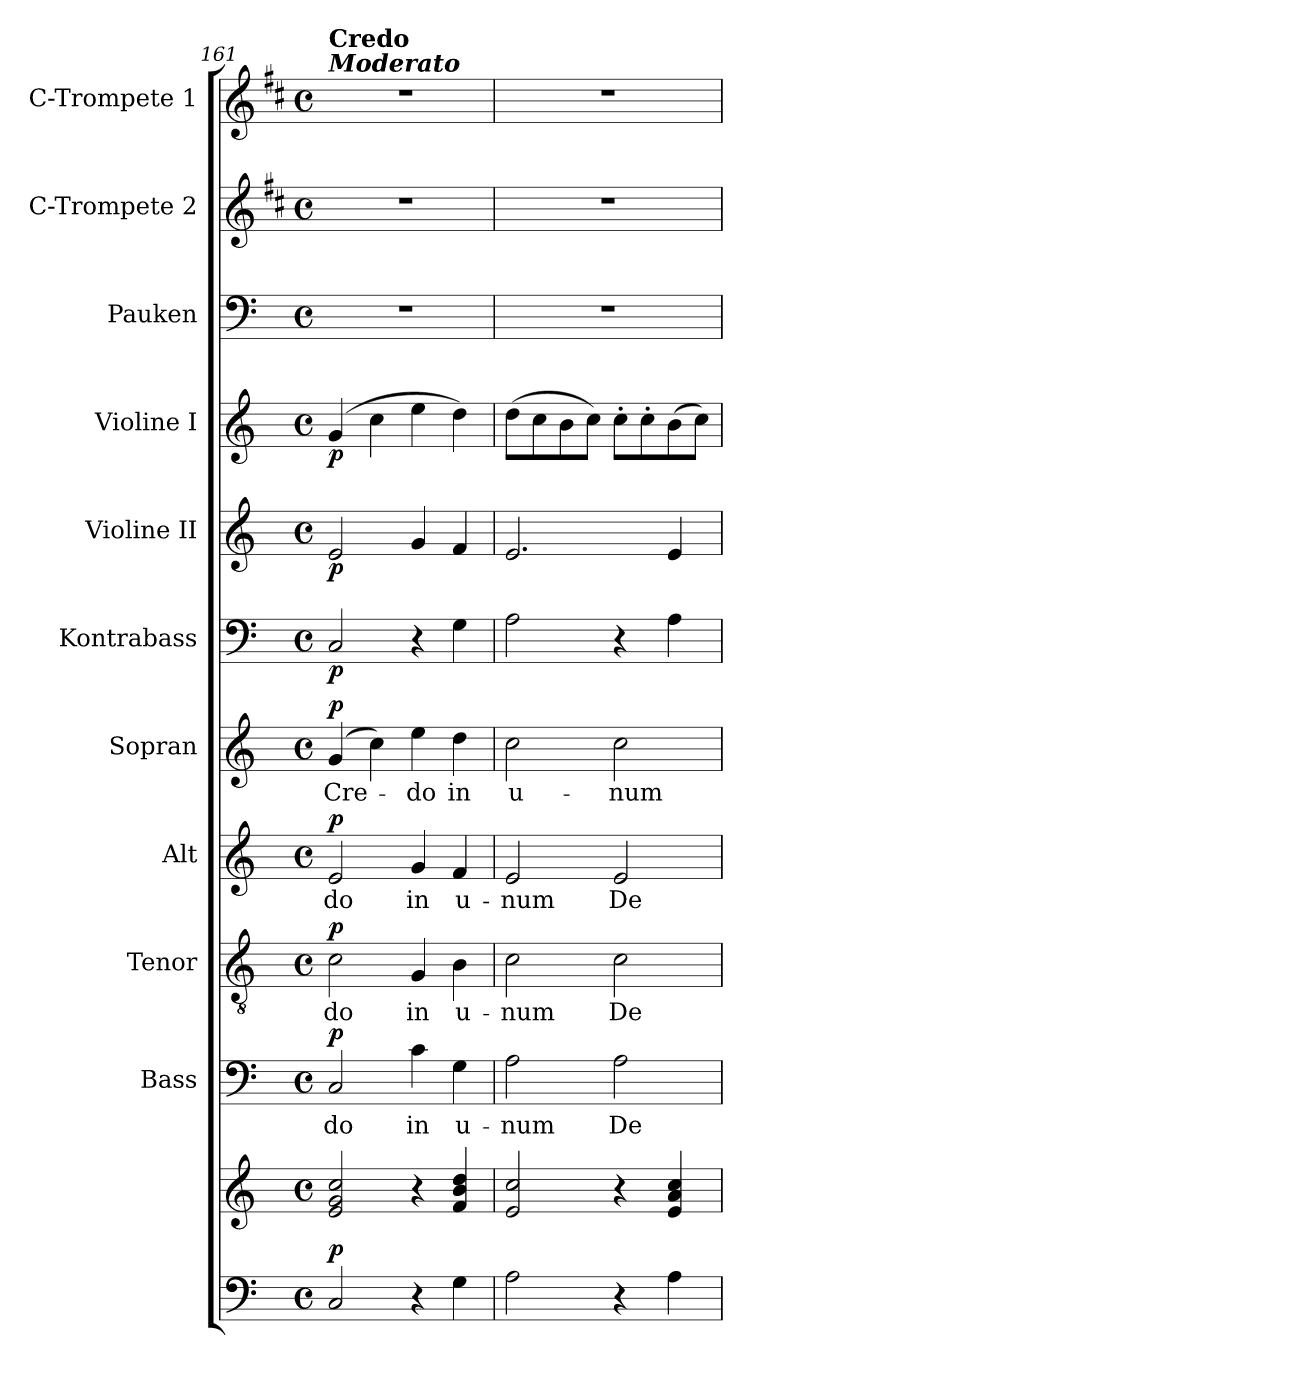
**kern	**kern	**dynam	**kern	**text	**dynam	**kern	**text	**dynam	**kern	**text	**dynam	**kern	**text	**dynam	**kern	**dynam	**kern	**dynam	**kern	**dynam	**kern	**kern	**kern
*part11	*part11	*part11	*part10	*part10	*part10	*part9	*part9	*part9	*part8	*part8	*part8	*part7	*part7	*part7	*part6	*part6	*part5	*part5	*part4	*part4	*part3	*part2	*part1
*staff12	*staff11	*staff11/12	*staff10	*staff10	*staff10	*staff9	*staff9	*staff9	*staff8	*staff8	*staff8	*staff7	*staff7	*staff7	*staff6	*staff6	*staff5	*staff5	*staff4	*staff4	*staff3	*staff2	*staff1
*	*	*	*I"Bass	*	*	*I"Tenor	*	*	*I"Alt	*	*	*I"Sopran	*	*	*I"Kontrabass	*	*I"Violine II	*	*I"Violine I	*	*I"Pauken	*I"C-Trompete 2	*I"C-Trompete 1
*	*	*	*I'B.	*	*	*I'T.	*	*	*I'A.	*	*	*I'S.	*	*	*I'Kb.	*	*I'Vl. II	*	*I'Vl. I	*	*I'Pk.	*I'C Trp. 2	*I'C Trp. 1
!!LO:PB:g=z
*clefF4	*clefG2	*	*clefF4	*	*	*clefGv2	*	*	*clefG2	*	*	*clefG2	*	*	*clefF4	*	*clefG2	*	*clefG2	*	*clefF4	*clefG2	*clefG2
*	*	*	*	*	*	*	*	*	*	*	*	*	*	*	*ITrd7c12	*	*	*	*	*	*	*ITrd1c2	*ITrd1c2
*k[]	*k[]	*	*k[]	*	*	*k[]	*	*	*k[]	*	*	*k[]	*	*	*k[]	*	*k[]	*	*k[]	*	*k[]	*k[]	*k[]
*C:	*C:	*	*C:	*	*	*C:	*	*	*C:	*	*	*C:	*	*	*C:	*	*C:	*	*C:	*	*C:	*C:	*C:
*M4/4	*M4/4	*	*M4/4	*	*	*M4/4	*	*	*M4/4	*	*	*M4/4	*	*	*M4/4	*	*M4/4	*	*M4/4	*	*M4/4	*M4/4	*M4/4
*met(c)	*met(c)	*	*met(c)	*	*	*met(c)	*	*	*met(c)	*	*	*met(c)	*	*	*met(c)	*	*met(c)	*	*met(c)	*	*met(c)	*met(c)	*met(c)
=161	=161	=161	=161	=161	=161	=161	=161	=161	=161	=161	=161	=161	=161	=161	=161	=161	=161	=161	=161	=161	=161	=161	=161
!	!	!	!	!	!	!	!	!	!	!	!	!	!	!	!	!	!	!	!	!	!	!	!LO:TX:a:Bi:t=Moderato
!	!	!	!	!	!	!	!	!	!	!	!	!	!	!	!	!	!	!	!	!	!	!	!LO:TX:a:B:t=Credo
!	!	!LO:DY:a=2	!	!LO:LY:b	!LO:DY:a	!	!LO:LY:b	!LO:DY:a	!	!LO:LY:b	!LO:DY:a	!	!LO:LY:b	!LO:DY:a	!	!LO:DY:b	!	!LO:DY:b	!	!LO:DY:b	!	!	!
2C/	2e/ 2g/ 2cc/	p	2C/	-do	p	2c\	-do	p	2e/	-do	p	(4g/	Cre-	p	2CC/	p	2e/	p	(4g/	p	1r	1r	1r
.	.	.	.	.	.	.	.	.	.	.	.	4cc\)	.	.	.	.	.	.	4cc\	.	.	.	.
!	!	!	!	!LO:LY:b	!	!	!LO:LY:b	!	!	!LO:LY:b	!	!	!LO:LY:b	!	!	!	!	!	!	!	!	!	!
4r	4r	.	4c\	in	.	4G/	in	.	4g/	in	.	4ee\	-do	.	4r	.	4g/	.	4ee\	.	.	.	.
!	!	!	!	!LO:LY:b	!	!	!LO:LY:b	!	!	!LO:LY:b	!	!	!LO:LY:b	!	!	!	!	!	!	!	!	!	!
4G\	4f/ 4b/ 4dd/	.	4G\	u-	.	4B\	u-	.	4f/	u-	.	4dd\	in	.	4GG\	.	4f/	.	4dd\)	.	.	.	.
=162	=162	=162	=162	=162	=162	=162	=162	=162	=162	=162	=162	=162	=162	=162	=162	=162	=162	=162	=162	=162	=162	=162	=162
!	!	!	!	!LO:LY:b	!	!	!LO:LY:b	!	!	!LO:LY:b	!	!	!LO:LY:b	!	!	!	!	!	!	!	!	!	!
2A\	2e/ 2cc/	.	2A\	-num	.	2c\	-num	.	2e/	-num	.	2cc\	u-	.	2AA\	.	2.e/	.	(>8dd\L	.	1r	1r	1r
.	.	.	.	.	.	.	.	.	.	.	.	.	.	.	.	.	.	.	8cc\	.	.	.	.
.	.	.	.	.	.	.	.	.	.	.	.	.	.	.	.	.	.	.	8b\	.	.	.	.
.	.	.	.	.	.	.	.	.	.	.	.	.	.	.	.	.	.	.	8cc\J)	.	.	.	.
!	!	!	!	!LO:LY:b	!	!	!LO:LY:b	!	!	!LO:LY:b	!	!	!LO:LY:b	!	!	!	!	!	!	!	!	!	!
4r	4r	.	2A\	De-	.	2c\	De-	.	2e/	De-	.	2cc\	-num	.	4r	.	.	.	8cc'>\L	.	.	.	.
.	.	.	.	.	.	.	.	.	.	.	.	.	.	.	.	.	.	.	8cc'>\	.	.	.	.
4A\	4e/ 4a/ 4cc/	.	.	.	.	.	.	.	.	.	.	.	.	.	4AA\	.	4e/	.	(>8b\	.	.	.	.
.	.	.	.	.	.	.	.	.	.	.	.	.	.	.	.	.	.	.	8cc\J)	.	.	.	.
=	=	=	=	=	=	=	=	=	=	=	=	=	=	=	=	=	=	=	=	=	=	=	=
*-	*-	*-	*-	*-	*-	*-	*-	*-	*-	*-	*-	*-	*-	*-	*-	*-	*-	*-	*-	*-	*-	*-	*-
